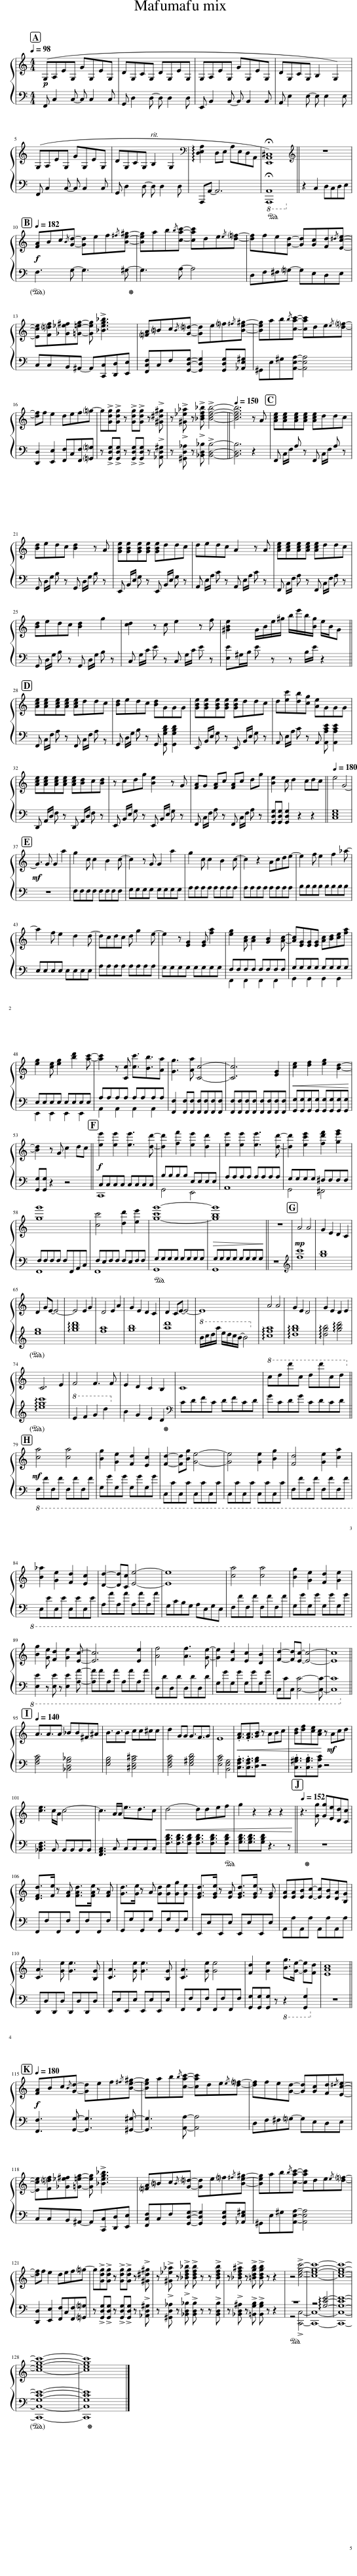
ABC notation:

X:1
%%score { 1 | ( 2 3 ) }
L:1/8
Q:1/4=98
M:4/4
I:linebreak $
K:C
V:1 treble
V:2 bass
V:3 bass
V:1
!p! (G,A,EG, GG,EG, | DG,CG, DG,EG, | G,A,EG, GG,EG, | DG,CG, B,2 G,2) |$ (G,A,EG, GG,EG, | %5
 DG,CG, B,2[Q:1/4=95] G,2 |[K:bass][Q:1/4=93] !arpeggio![D,E,A,]2 D,E,[Q:1/4=90] A,E,D,A,, | !fermata![E,,A,,^C,]8) ||[K:treble][Q:1/4=180] z8 |$!f![Q:1/4=182] [FA]Bc{/B}[Gd]- [Gd]ef{/^f}[Be^g]- | %10
 [Beg]ab{/b}[cac']- [cac']de{/e}[d!courtesy!=f]- | [df]fe[Gd]- [Gd][Gc][Fd]{/^d}[Ece]- |$ [Ece][F!courtesy!=df][_G_e^f][=G=eg]- [Geg] !>![_Beg_b]3 | [!courtesy!=FA]!courtesy!=Bc{/B}[G!courtesy!=d]- [Gd]e!courtesy!=f{/^f}[Be^g]- | [Beg]ab{/b}[cac']- [cac']de{/e}[d!courtesy!=f]- |$ %15
 [df]f e2 def!courtesy!=g- | g!>![Gdg]!>![Gdg] z !>![Gdg]!>![Gdg] z !>![^G^d^g] | z !>![^G_e_a] z !>![_Bdf_b] !>![Bdfb]4- ||[Q:1/4=150] [Bdfb]6 z A | [Ace][Ace][Ace][Ace] [Ace]ddc |$ %20
 [Bd]edc [Bd]2 z A | [GBe][GBe][GBe][GBe] [GBe]ddc | dedc A2 z A | [Ace][Ace][Ace][Ace] [Ace]ddc |$ [Bd]edc [Bd]2 g2 | %25
 [cd]2 z c e2 z f | [^GBe]2 G/B/e/^g/ b/e'/b/[Bg]/ e/B/G ||$ [Ace][Ace][Ace][Ace] [Ace]ddc | [Bd]edc [Bd]GGG | [GBe][GBe][GBe][GBe] [GBe]ddc | %30
 d[ec'][db][cg] [Ae]GGG |$ [Ace][Ace][Ace][Ace] [Ace][Bd]c[Bd] | z cdg [Be]2 z G | [FA]G [FA]c [FA]c dg | [Be]2 c d2 cdc || %35
[Q:1/4=180] e4 G4- |$!mf! G3 G G2 a2 | g2 c c2 B2 c- | c2 z G G2 a2 | g2 c c2 B2 c- | %40
 c2 z2 Acde- | e2 f e2 f2 _a- |$ a2 f e2 d2 d- | dcdc d g2 e- | e2 z [EG]2 [EG] [fa]2 | %45
 [eg]2 [Ac] [Ac]2 [GB]2 [Ac]- | [Ac][EG][EG][EG] [Ac][Bd][ce][fa] |$ [eg]2 [ce] [eg]2 [bd']2 [ac']- | [ac']2 z [Cc] [cc']3/2[Bb]3/2[Aa] | [Gg]3 [Aa] [Cc]4- | %50
 [Cc]6 [EG]2 |!<(! [ce]2 [df]2 [eg]2 [Bd]2-!<)! |$ [Bd]2 z G c2 dc ||!f! [ee']2 [ee']2 [ee']3 [dd']- | [dd']2 [ff']2 [ee']2 [dd']2 | %55
 [ee']2 [ee']2 [ee']3 [dd']- | [dd']2 [ec'e']2 [fd'f']2 [ge'g']2 |$ [gg']8 | [cc']4 [dd']2 [ee']2 | [g-c'g'-]8 | %60
!>(! [gbg']8!>)! || z8 |!mp! A4 A4 | G2 E2 D2 C2 |$ D2 GE- E4- | %65
 E4 E2 G2 | D4 E2 A2 | G2 E2 D2 C2 | D2 CE- E4- | E8 | %70
 A4 A4 | G2 E2 D4 | G2 E2 D2 E2 |$ C6 E2 | F4 F3 F | %75
 E2 D2 C2 B,2 | C8 |!8va(! c'd'd''c' d'd''c'd'!8va)! ||$!mf! [ca]4 [ca]4 | [Bg]2 [Ge]2 [Fd]2 [Ec]2 | %80
 [Fd]2- [Fd][Bg] [Ge]4- | [Ge]4 [Ge]2 [Bg]2 | [Fd]4 [Ge]2 [ca]2 |$ [B_a]2 [Ge]2 [Fd]2 [Ec]2 | [Dd]2- [Dd][Cc] [Ee]4- | %85
 [Ee]8 | [ca]4 [ca]4 | [Bg]2 [Ge]2 [Fd]2 [Ge]2 |$ [Bg]2 [Ge] [Fd]2 [Ge]2 [Ec]- | [Ec]6 [Ee]2 | %90
 [Af]4 [Af]3 [Ge]- | [Ge]2 [Fd]2 [Ec]2 [DB]2 | [Fd]2- [Fd][Ec]- [Ec]4- | [Ec]8 ||$[Q:1/4=140] A3/2A3/2A _BB^F^A | %95
 B3/2B3/2B cc^cc | d2 GG G3/2F3/2G | E8 |!<(! .[FA]3/2.[FA]3/2[GB] z ABc | [Bd][df][ce][Ac]!<)! z!mf! Acd |$ %100
 [ce]3 c/A/ c4- | c3 A/A/ e3/2d3/2c |!<(! d4- ddef | g2 z2 z2 z2!<)! ||[Q:1/4=152] z3 [Gg] [Gg][Ee][Dd][Cc] |$ %105
 [DFd]>[Fe] z [FA] [FAd]>[FAe] z [FA] | [Gd]>[Ge] z A [Gd][Ge][Gg][Ge] | [EGd]>[EGe] z [EA] [EGd]>[EGe] z [EG] | [EA][EA][EB][Ec]- [Ec][EB][DA][B,G] |$ [CA]3 [Ge] [Ge]3 [B,G] | %110
 [CA]3 [Ge] [Ge]3 [B,G] | [CA]3 [Ge] [Ge]4 | [Fd]2 [Ge]2 [Bg]>[Ge]- [Ge][Fd] | [EAc]8 ||$!f![Q:1/4=180] [FA]Bc{/B}[Gd]- [Gd]ef{/^f}[Be^g]- | %115
 [Beg]ab{/b}[cac']- [cac']de{/e}[d!courtesy!=f]- | [df]fe[Gd]- [Gd][Gc][Fd]{/^d}[Ece]- |$ [Ece][F!courtesy!=df][_G_e^f][=G=eg]- [Geg] !>![_Beg_b]3 | [!courtesy!=FA]!courtesy!=Bc{/B}[G!courtesy!=d]- [Gd]e!courtesy!=f{/^f}[Be^g]- | [Beg]ab{/b}[cac']- [cac']de{/e}[d!courtesy!=f]- |$ %120
 [df]f e2 def!courtesy!=g- | g!>![Gdg]!>![Gdg] z !>![Gdg]!>![Gdg] z !>![^G^d^g] | z !>![^G_e_a] z !>![_Bdf_b] !>![Bdfb] z z !>![Bdfb] | z !>![_Bdf^a] z !>![=Bdgb] !>![Bdgb] z z2 | z4 !>![cegc']4- | %125
 [cegc']8- | [cegc']8- |$ [cegc']8- | [cegc']8 |] %129
V:2
 F,, C,2 C,- C, C,2 C, | G,, D,2 D,- D, D,2 D, | E,, B,,2 B,,- B,, B,,2 B,, | A,, E,2 E,- E, E,2 E, |$ F,, C,2 C,- C, C,2 C, | %5
 G,, D,2 D,- D, D,2 D, | A,,,A,,- A,,6 |!8vb(!!ped! !fermata![A,,,,A,,,]8!8vb)! || z2 C,2 D,C,D,E, |$ F,3 G,- G,3 ^G,-!ped-up! | %10
 G,3 A,- A,4 | D,F,^F,!courtesy!=G,- G,E,D,E, |$ C,C,B,,^A,,- A,,[C,,C,][D,,D,][E,,E,] | [F,,C,F,]C,F,[G,,D,G,]- [G,,D,G,]2 [G,,D,G,][_A,,E,^G,] | ^G,,E,^G,[A,,E,A,]- [A,,E,A,]4 |$ %15
 [D,,D,]2 [E,,E,]2 [F,,F,]C,[F,,F,][!courtesy!=G,,!courtesy!=G,] | z !>![G,,D,G,]!>![G,,D,G,] z !>![G,,D,G,]!>![G,,D,G,] z !>![_A,,D,^G,] | z !>![^G,,D,_A,] z !>![_B,,D,_B,] !>![B,,D,B,]4- || [B,,D,B,]6 z2 | F,, C,/F,/ A, z F,, C,/F,/ A, z |$ %20
 G,, D,/G,/ B, z G,, D,/G,/ B, z | E,, B,,/E,/ G, z E,, B,,/E,/ G, z | A,, E,/A,/ C z A,, E,/A,/ C z | F,, C,/F,/ A, z F,, C,/F,/ A, z |$ G,, D,/G,/ B, z G,, D,/G,/ B, z | %25
 C, G,/C/ E z C, G,/C/ E z | [E,E]^G,/B,/ E z z B,/E/ z2 ||$ F,, C,/F,/ A, z F,, C,/F,/ A, z | G,, D,/G,/ B, z G,, [G,,G,B,D] [G,,G,B,D]2 | E,, B,,/E,/ G, z E,, B,,/E,/ G, z | %30
 A,, E,/A,/ C z A,, [A,,A,CE] [A,,A,CE]2 |$ D,, A,,/D,/ F, z D,, A,,/D,/ F, z | E,, B,,/E,/ G, z E,, B,,/E,/ G, z | F,, C,/F,/ A, z F,, C,/F,/ A, z | [G,,D,G,][G,,D,G,] [G,,D,G,]2 z2 z2 || %35
 [C,E,G,]8 |$ z8 | F,F,F,F, F,F,F,F, | G,G,G,G, G,G,G,G, | A,A,A,A, A,A,A,A, | %40
 A,A,A,A, A,A,A,A, | B,B,B,B, B,B,B,B, |$ E,E,E,E, E,E,E,E, | A,A,A,A, A,A,A,A, | G,G,G,G, G,G,G,G, | %45
 F,F,F,F, F,F,F,F, | G,G,G,G, G,G,G,G, |$ E,E,E,E, E,E,E,E, | A,A,A,A, A,A,A,A, | [F,,F,]2 [F,,F,][F,,F,] [F,,F,][F,,F,][F,,F,][F,,F,] | %50
 [F,,F,][F,,F,][F,,F,][F,,F,] [F,,F,][F,,F,][F,,F,][F,,F,] | [G,,G,][G,,G,][G,,G,][G,,G,] [G,,G,][G,,G,][G,,G,][G,,G,] |$ [G,,G,][G,,G,] z2 z4 || C,C,C,C, C,C,C,C, | B,B,B,B, E,E,E,E, | %55
 A,A,A,A, A,A,A,A, | G,G,G,G, ^F,F,F,F, |$ F,F,F,F, F,F,,A,,C, | F,E,F,F, F,E,F,F, |!ped! G,G,G,G, G,G,G,G, | %60
 G,G,G,G, G,G,G,G, || z8 |[K:treble] [fc']8 | [gb]8 |$ [eg]8 | %65
 !arpeggio![gbd']8 | [fa]8 | [gb]8 | [ad']8 |!8va(! b/c'/d'/a'/ e'/d'/c'/b/- b4!8va)! | %70
 !arpeggio![cfa]8 | !arpeggio![dgb]8 | !arpeggio![dgb]4 !arpeggio![gbd']4 |$ !arpeggio![egc']8 |!8va(! e2 f2 g2 d'2!8va)! | %75
 B2 G2 E2 D2!ped-up! |[K:bass] CDFC DFCD | GCDG CDCD ||$!8vb(! F,,F,F,,F, F,,F,F,,F, | G,,G,G,,G, G,,G,G,,G, | %80
 C,,C,C,,C, C,,C,C,,C, | C,,C,C,,C, C,,C,C,,C, | F,,F,F,,F, F,,F,F,,F, |$ E,,E,E,,E, E,,E,E,,E, | A,,A,A,,A, A,,A,A,,A, | %85
 G,,C,B,,G,, A,,E,,G,,E,, | F,,F,F,,F, F,,F,F,,F, | G,,G,G,,G, G,,G,G,,G, |$ [E,,E,]2 z [E,,E,] z [E,,E,]2 [A,,A,]- | [A,,A,]A,A,,A, A,,A,A,,A, | %90
 D,,D,D,,D, D,,D,D,,D, | G,,G,G,,G, G,,G,G,,G, | C,,C,C,, [C,,C,]4- [C,,C,]- | [C,,C,]8!8vb)! ||$ [F,A,C]4 [_B,,D,G,_B,]4 | %95
 [E,G,B,]4 [^C,E,A,^C]4 | [D,F,A,C]4 [E,^G,B,D]4 | [E,A,C]4 [B,,E,G,]4 | .[C,F,A,]3/2.[C,F,A,]3/2[D,G,B,] z4 | .[C,^G,B,]3/2.[C,G,B,]3/2[D,A,C] z4 |$ %100
 [_B,,D,F,]3 B,, B,,B,,B,,B,, | [F,,A,,C,]3 C, C,C,C,C, | [F,B,D]3/2[F,B,D]3/2[F,B,D] [F,B,D]3/2[F,B,D]3/2!ped![F,B,D] | [G,B,D]3/2[G,B,D]3/2[G,B,D] z3 z || z8!ped-up! |$ %105
 F,,F,F,,F, F,,F,F,,F, | G,,G,G,,G, G,,G,G,,G, | E,,E,E,,E, E,,E,E,,E, | A,,A,A,,A, A,,A,A,,A, |$ D,,D,D,,D, D,,D,D,,D, | %110
 E,,E,E,,E, E,,E,E,,E, | F,,F,F,,F, F,,F,F,,F, | [G,,G,][G,,G,][G,,G,] z!8vb(! z2 [G,,,G,,]2!8vb)! | z8 ||$ [F,,F,]3 [G,,G,]- [G,,G,]3 [^G,,^G,]- | %115
 [G,,G,]3 [A,,A,]- [A,,A,]4 | D,F,^F,!courtesy!=G,- G,E,D,E, |$ C,C,B,,^A,,- A,,[C,,C,][D,,D,][E,,E,] | [F,,C,F,]C,F,[G,,D,G,]- [G,,D,G,]2 [G,,D,G,][_A,,E,^G,] | ^G,,E,^G,[A,,E,A,]- [A,,E,A,]4 |$ %120
 [D,,D,]2 [E,,E,]2 [F,,F,]C,[F,,F,][!courtesy!=G,,!courtesy!=G,] | z !>![G,,D,G,]!>![G,,D,G,] z !>![G,,D,G,]!>![G,,D,G,] z !>![_A,,D,^G,] | z !>![^G,,D,_A,] z !>![_B,,D,_B,] !>![B,,D,B,] z z !>![B,,D,B,] | z !>![_B,,D,^A,] z !>![=B,,G,B,] !>![B,,G,B,] z z2 |!ped! z8 | %125
 z4 !arpeggio![G,CE]4- | [G,CE]8- |$ [G,CE]8- | [G,CE]8!ped-up! |] %129
V:3
 x8 | x8 | x8 | x8 |$ x8 | %5
 x8 | x8 |!8vb(! x8!8vb)! || x8 |$ x8 | %10
 x8 | x8 |$ x8 | x8 | x8 |$ %15
 x8 | x8 | x8 || x8 | x8 |$ %20
 x8 | x8 | x8 | x8 |$ x8 | %25
 x8 | x8 ||$ x8 | x8 | x8 | %30
 x8 |$ x8 | x8 | x8 | x8 || %35
 x8 |$ x8 | x8 | x8 | x8 | %40
 x8 | x8 |$ x8 | x8 | x8 | %45
 F,,2 F,,2 F,,2 F,,2 | G,,2 G,,2 G,,2 G,,2 |$ E,,2 E,,2 E,,2 E,,2 | A,,2 A,,2 A,,2 A,,2 | x8 | %50
 x8 | x8 |$ x8 || C,,8 | G,,4 E,,4 | %55
 A,,8 | G,,4 ^F,,4 |$ F,,8 | F,,8 | G,,8 | %60
 G,,8 || x8 |[K:treble] x8 | x8 |$ x8 | %65
 x8 | x8 | x8 | x8 |!8va(! x8!8va)! | %70
 x8 | x8 | x8 |$ x8 |!8va(! x8!8va)! | %75
 x8 |[K:bass] x8 | x8 ||$!8vb(! x8 | x8 | %80
 x8 | x8 | x8 |$ x8 | x8 | %85
 x8 | x8 | x8 |$ x8 | x8 | %90
 x8 | x8 | x8 | x8!8vb)! ||$ x8 | %95
 x8 | x8 | x8 | x8 | x8 |$ %100
 x8 | x8 | x8 | x8 || x8 |$ %105
 x8 | x8 | x8 | x8 |$ x8 | %110
 x8 | x8 | x4!8vb(! x4!8vb)! | x8 ||$ x8 | %115
 x8 | x8 |$ x8 | x8 | x8 |$ %120
 x8 | x8 | x8 | x8 | z4 !>![C,,C,]4- | %125
 [C,,C,]8- | [C,,C,]8- |$ [C,,C,]8- | [C,,C,]8 |] %129
